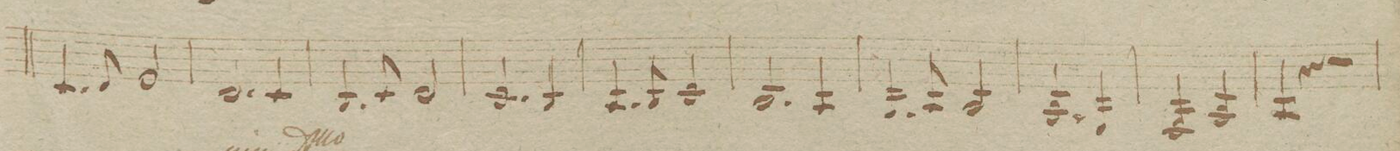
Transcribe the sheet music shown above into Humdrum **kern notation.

**kern	**dynam
*I"in G.	*
*clefG2	*
*k[f#c#g#d#]	*
*met(c)	*
*M4/4	*
4.g#/	.
8a/	.
2b\	.
=40	=40
2.a/	.
4g#/	.
=41	=41
4.f#/	.
8g#/	.
2a/	.
=42	=42
2.g#/	.
4f#/	.
=43	=43
4.e/	.
8f#/	.
2g#/	.
=44	=44
2.f#/	.
4e/	.
=45	=45
4.d#/	.
8e/	.
2f#/	.
=46	=46
2.e/	.
4d#/	.
=47	=47
2c#/	.
2e/	.
=48	=48
4e/	.
4r	.
2r	.
=49	=49
*-	*-
